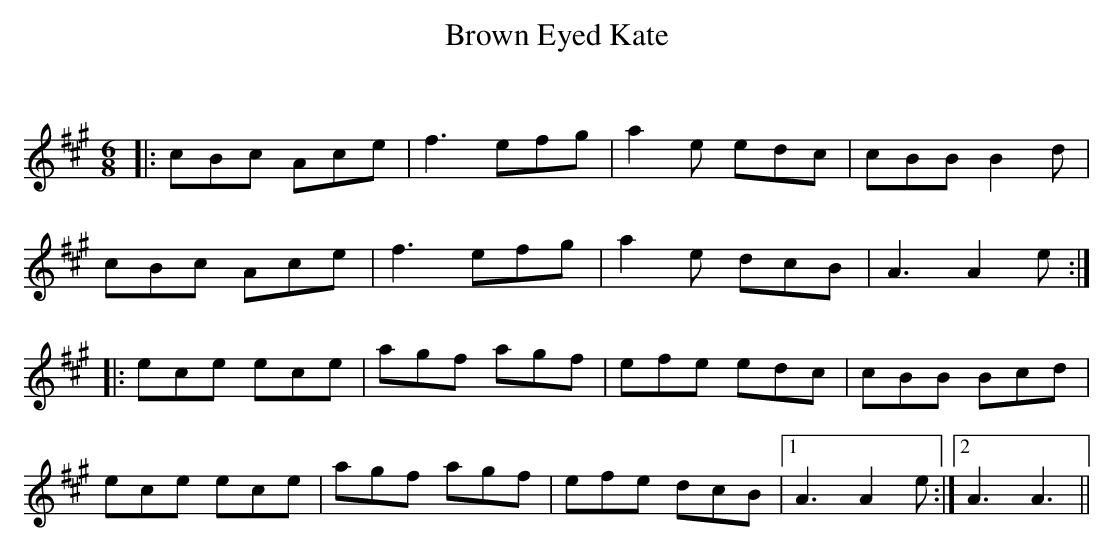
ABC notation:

X:1
T: Brown Eyed Kate
C:
Q:180
K:A
M:6/8
L:1/16
|:c2B2c2 A2c2e2|f6 e2f2g2|a4e2 e2d2c2|c2B2B2 B4d2|
c2B2c2 A2c2e2|f6 e2f2g2|a4e2 d2c2B2|A6 A4e2:|
|:e2c2e2 e2c2e2|a2g2f2 a2g2f2|e2f2e2 e2d2c2|c2B2B2 B2c2d2|
e2c2e2 e2c2e2|a2g2f2 a2g2f2|e2f2e2 d2c2B2|1A6 A4e2:|2A6 A6||
